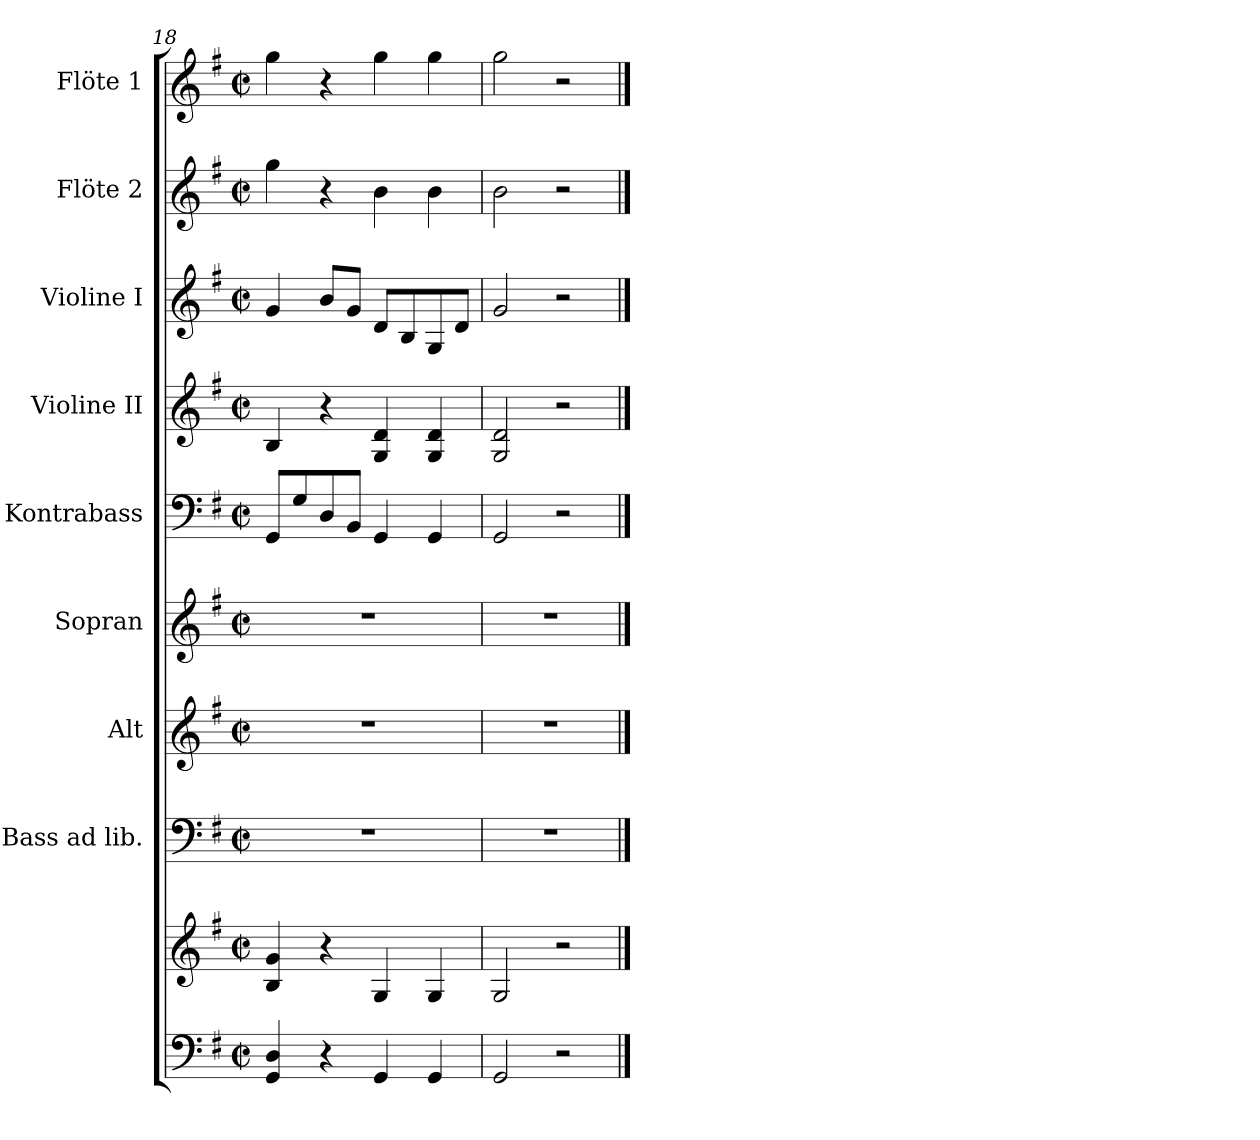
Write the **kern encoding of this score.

**kern	**kern	**kern	**kern	**kern	**kern	**kern	**kern	**kern	**kern
*part9	*part9	*part8	*part7	*part6	*part5	*part4	*part3	*part2	*part1
*staff10	*staff9	*staff8	*staff7	*staff6	*staff5	*staff4	*staff3	*staff2	*staff1
*	*	*I"Bass ad lib.	*I"Alt	*I"Sopran	*I"Kontrabass	*I"Violine II	*I"Violine I	*I"Flöte 2	*I"Flöte 1
*	*	*I'B.	*I'A.	*I'S.	*I'Kb.	*I'Vl. II	*I'Vl. I	*I'Fl. 2	*I'Fl. 1
*clefF4	*clefG2	*clefF4	*clefG2	*clefG2	*clefF4	*clefG2	*clefG2	*clefG2	*clefG2
*	*	*	*	*	*ITrd7c12	*	*	*	*
*k[f#]	*k[f#]	*k[f#]	*k[f#]	*k[f#]	*k[f#]	*k[f#]	*k[f#]	*k[f#]	*k[f#]
*G:	*G:	*G:	*G:	*G:	*G:	*G:	*G:	*G:	*G:
*M2/2	*M2/2	*M2/2	*M2/2	*M2/2	*M2/2	*M2/2	*M2/2	*M2/2	*M2/2
*met(c|)	*met(c|)	*met(c|)	*met(c|)	*met(c|)	*met(c|)	*met(c|)	*met(c|)	*met(c|)	*met(c|)
=18	=18	=18	=18	=18	=18	=18	=18	=18	=18
4GG/ 4D/	4B/ 4g/	1r	1r	1r	8GGG/L	4B/	4g/	4gg\	4gg\
.	.	.	.	.	8GG/	.	.	.	.
4r	4r	.	.	.	8DD/	4r	8b/L	4r	4r
.	.	.	.	.	8BBB/J	.	8g/J	.	.
4GG/	4G/	.	.	.	4GGG/	4G/ 4d/	8d/L	4b\	4gg\
.	.	.	.	.	.	.	8B/	.	.
4GG/	4G/	.	.	.	4GGG/	4G/ 4d/	8G/	4b\	4gg\
.	.	.	.	.	.	.	8d/J	.	.
=19	=19	=19	=19	=19	=19	=19	=19	=19	=19
2GG/	2G/	1r	1r	1r	2GGG/	2G/ 2d/	2g/	2b\	2gg\
2r	2r	.	.	.	2r	2r	2r	2r	2r
==	==	==	==	==	==	==	==	==	==
*-	*-	*-	*-	*-	*-	*-	*-	*-	*-
